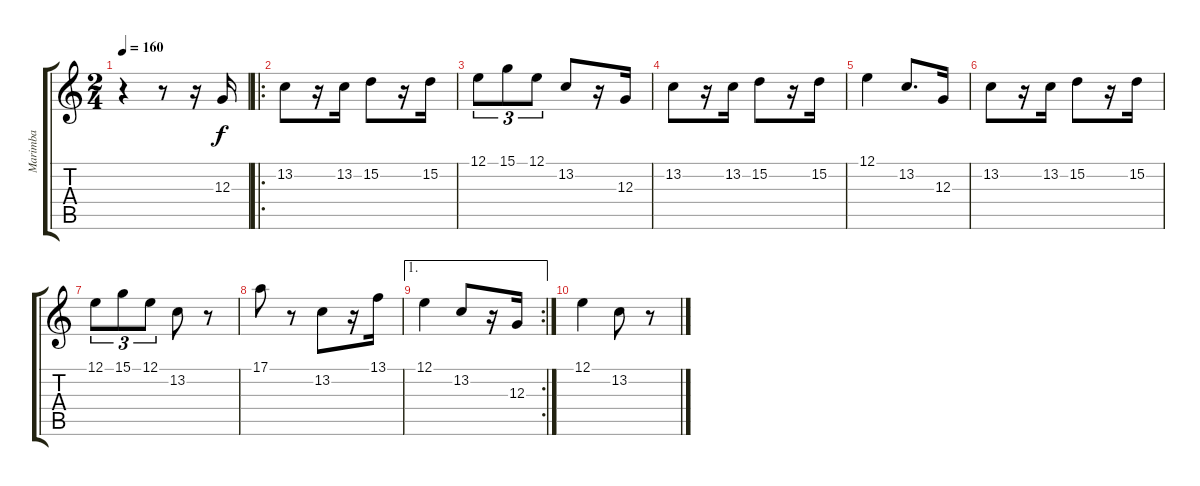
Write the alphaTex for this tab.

\track ("Marimba" "Marimba") {instrument marimba}
\staff {score tabs}
\tuning (E4 B3 G3 D3 A2 E2) {hide}
\ts (2 4)
\tempo 160
\clef g2
\ks c
r.4{dy f instrument marimba} r.8 r.16 12.3.16 |
\ro
13.2.8 r.16 13.2.16 15.2.8 r.16 15.2.16 |
12.1.8{tu (3 2)} 15.1.8{tu (3 2)} 12.1.8{tu (3 2)} 13.2.8 r.16 12.3.16 |
13.2.8 r.16 13.2.16 15.2.8 r.16 15.2.16 |
12.1.4 13.2.8{d} 12.3.16 |
13.2.8 r.16 13.2.16 15.2.8 r.16 15.2.16 |
12.1.8{tu (3 2)} 15.1.8{tu (3 2)} 12.1.8{tu (3 2)} 13.2.8 r.8 |
17.1.8 r.8 13.2.8 r.16 13.1.16 |
\ae 1
\rc 2
12.1.4 13.2.8 r.16 12.3.16 |
12.1.4 13.2.8 r.8
